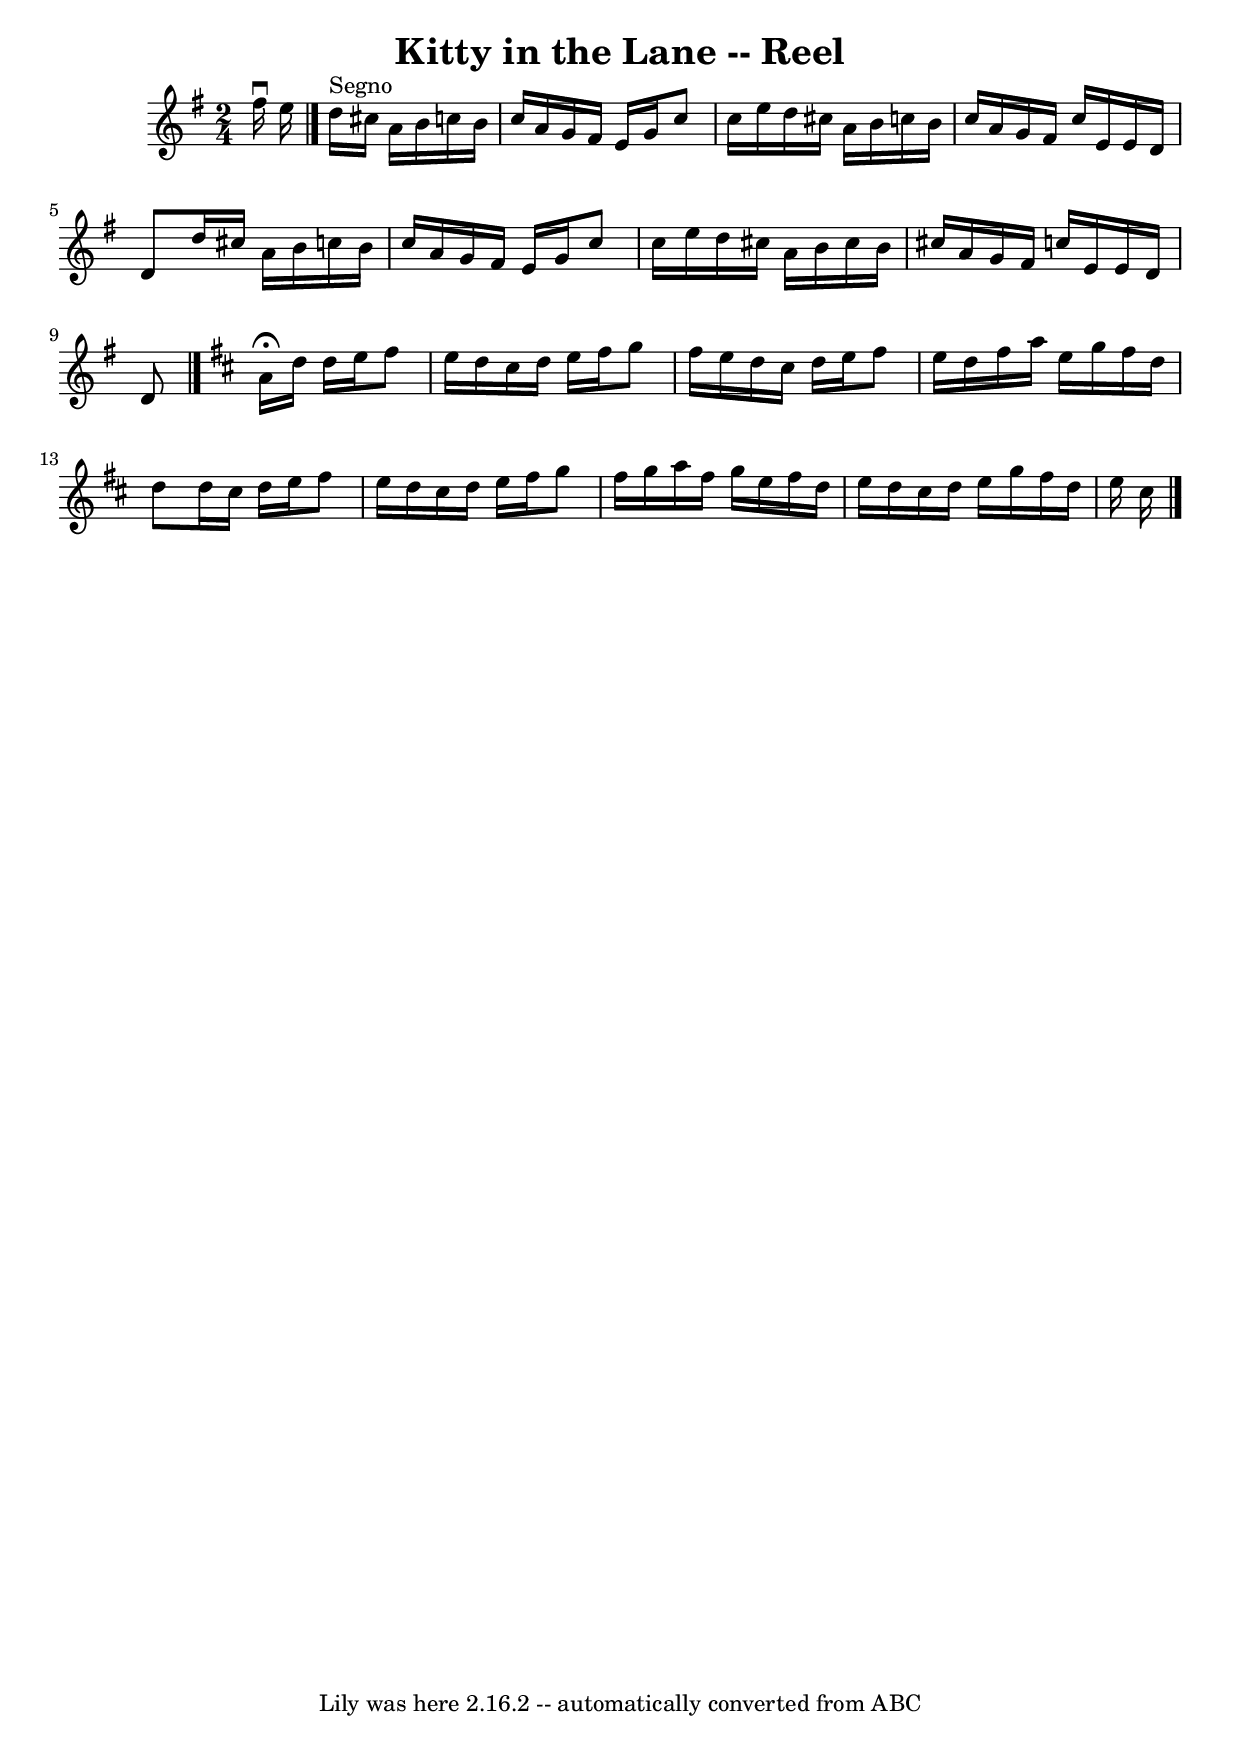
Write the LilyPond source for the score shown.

\version "2.16.2"
\include "Mammoth.ily"
\header {
  %% book = "Ryan's Mammoth Collection"
  crossRefNumber = "1"
  footnotes = "\\\\389"
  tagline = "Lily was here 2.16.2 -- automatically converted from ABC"
  title = "Kitty in the Lane -- Reel"

}
voicedefault =  {


  \time 2/4 
  \key d \mixolydian fis''16^\downbow e''16    |
  
  \bar "|." d''16^"Segno" cis''16 a'16 b'16 c''!16 b'16 c''16 
  a'16    |
  g'16 fis'16 e'16 g'16 c''8 c''16 e''16  
  |
  d''16 cis''16 a'16 b'16 c''!16 b'16 c''16    
  a'16    |
  g'16 fis'16 c''16 e'16 e'16 d'16 d'8    
  |
  d''16 cis''16 a'16 b'16 c''!16 b'16 c''16    
  a'16    |
  g'16 fis'16 e'16 g'16 c''8 c''16 e''16    
  |
  d''16 cis''16 a'16 b'16 cis''16 b'16 cis''16    
  a'16    |
  g'16 fis'16 c''16 e'16 e'16 d'16 d'8      
  \bar "|."   
  \key d \major   
  \repeat volta 2 {
    a'16^\fermata d''16 d''16 
    e''16 fis''8 e''16 d''16    |
    cis''16 d''16 e''16    
    fis''16 g''8 fis''16 e''16    |
    d''16 cis''16 d''16    
    e''16 fis''8 e''16 d''16    |
    fis''16 a''16 e''16    
    g''16 fis''16 d''16 d''8    |
    d''16 cis''16 d''16    
    e''16 fis''8 e''16 d''16    |
    cis''16 d''16 e''16    
    fis''16 g''8 fis''16 g''16    |
    a''16 fis''16 g''16    
    e''16 fis''16 d''16 e''16 d''16    |
    cis''16 d''16    
    e''16 g''16 fis''16 d''16 e''16 cis''16      \bar "|."   
  }

}

\score{
  <<

    \context Staff="default"
    {
      \voicedefault 
      
    }

  >>
  \layout {
    
  }
  \midi {
  }

}
